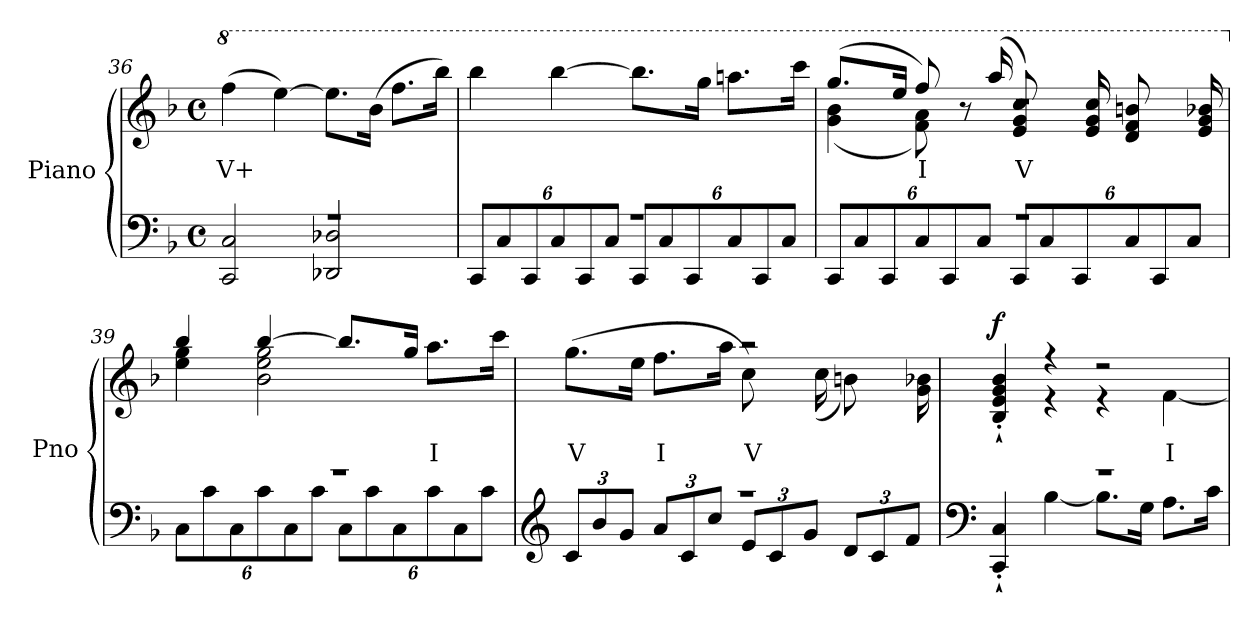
**kern	**kern	**text	**dynam
*part1	*part1	*part1	*part1
*staff2	*staff1	*staff1	*staff1/2
*I"Piano	*	*	*
*I'Pno	*	*	*
!!LO:LB:g=z
*clefF4	*clefG2	*	*
*k[b-]	*k[b-]	*	*
*M4/4	*M4/4	*	*
*met(c)	*met(c)	*	*
=36	=36	=36	=36
*^	*	*	*
*	*	*8va	*	*
!	!	!	!LO:LY:b	!
1r	2CC/ 2C/	(>4fff\	V+	.
.	.	[4eee\)	.	.
.	2DD-X/ 2D-X/	8.eee\L]	.	.
.	.	(>16bb-\Jk	.	.
.	.	8.fff\L	.	.
.	.	16bbb-\Jk)	.	.
!!LO:LB:g=z
=37	=37	=37	=37	=37
*	*Xbrackettup	*	*	*
1r	12CC/L	4bbb-\	.	.
.	12C/	.	.	.
.	12CC/	.	.	.
.	12C/	[4bbb-\	.	.
.	12CC/	.	.	.
.	12C/J	.	.	.
.	12CC/L	8.bbb-\L]	.	.
.	12C/	.	.	.
.	12CC/	.	.	.
.	.	16ggg\Jk	.	.
.	12C/	8.aaan\L	.	.
.	12CC/	.	.	.
.	12C/J	.	.	.
.	.	16cccc\Jk	.	.
!!LO:PB:g=z
=38	=38	=38	=38	=38
*	*	*^	*	*
*	*	*	*^	*	*
1r	12CC/L	1r	(<4gg\ 4bb-\	(>8.ggg/L	.	.
.	12C/	.	.	.	.	.
.	12CC/	.	.	.	.	.
.	.	.	.	16eee/Jk	.	.
!	!	!	!	!	!LO:LY:b	!
.	12C/	.	8ff\ 8aa\)	8fff/)	I	.
.	12CC/	.	.	.	.	.
.	.	.	8r	16ryy	.	.
.	12C/J	.	.	.	.	.
.	.	.	.	(>16aaa/	.	.
!	!	!	!	!	!LO:LY:b	!
.	12CC/L	.	2ryy	8ee/ 8gg/ 8ccc/)	V	.
.	12C/	.	.	.	.	.
.	.	.	.	16ryy	.	.
.	12CC/	.	.	.	.	.
.	.	.	.	16ee/ 16gg/ 16ccc/	.	.
.	12C/	.	.	8dd/ 8ff/ 8bbn/	.	.
.	12CC/	.	.	.	.	.
.	.	.	.	16ryy	.	.
.	12C/J	.	.	.	.	.
.	.	.	.	16ee/ 16gg/ 16bb-X/	.	.
*	*	*v	*v	*v	*	*
=39	=39	=39	=39	=39
*	*	*X8va	*	*
*	*	*^	*	*
1r	12C\L	4bb-/	4ee\ 4gg\	.	.
.	12c\	.	.	.	.
.	12C\	.	.	.	.
.	12c\	[4bb-/	2b-\ 2ee\ 2gg\	.	.
.	12C\	.	.	.	.
.	12c\J	.	.	.	.
.	12C\L	8.bb-/L]	.	.	.
.	12c\	.	.	.	.
.	12C\	.	.	.	.
.	.	16gg/Jk	.	.	.
!	!	!	!	!LO:LY:b	!
.	12c\	8.aa\L	4ryy	I	.
.	12C\	.	.	.	.
.	12c\J	.	.	.	.
.	.	16ccc\Jk	.	.	.
!!LO:PB:g=z	!!
=40	=40	=40	=40	=40	=40
*clefG2	*	*	*	*	*
!	!	!	!	!LO:LY:b	!
1r	12c/L	(>8.gg\L	2ryy	V	.
.	12b-/	.	.	.	.
.	12g/J	.	.	.	.
.	.	16ee\Jk	.	.	.
!	!	!	!	!LO:LY:b	!
.	12a/L	8.ff\L	.	I	.
.	12c/	.	.	.	.
.	12cc/J	.	.	.	.
.	.	16aa\Jk	.	.	.
!	!	!	!	!LO:LY:b	!
.	12e/L	2r	8cc\)	V	.
.	12c/	.	.	.	.
.	.	.	16ryy	.	.
.	12g/J	.	.	.	.
.	.	.	(>16cc\	.	.
.	12d/L	.	8bn\)	.	.
.	12c/	.	.	.	.
.	.	.	16ryy	.	.
.	12f/J	.	.	.	.
.	.	.	16g\ 16b-X\	.	.
=41	=41	=41	=41	=41	=41
*clefF4	*	*	*	*	*
!	!	!	!	!	!LO:DY:b=2
1r	4CC/'` 4C/'`	4B-/'` 4e/'` 4g/'` 4b-/'`	4ryy	.	f
.	[4B-\	4r	4r	.	.
.	8.B-\L]	2r	4r	.	.
.	16G\Jk	.	.	.	.
!	!	!	!	!LO:LY:b	!
.	8.A\L	.	[4f\	I	.
.	16c\Jk	.	.	.	.
*v	*v	*	*	*	*
*	*v	*v	*	*
=	=	=	=
*-	*-	*-	*-
